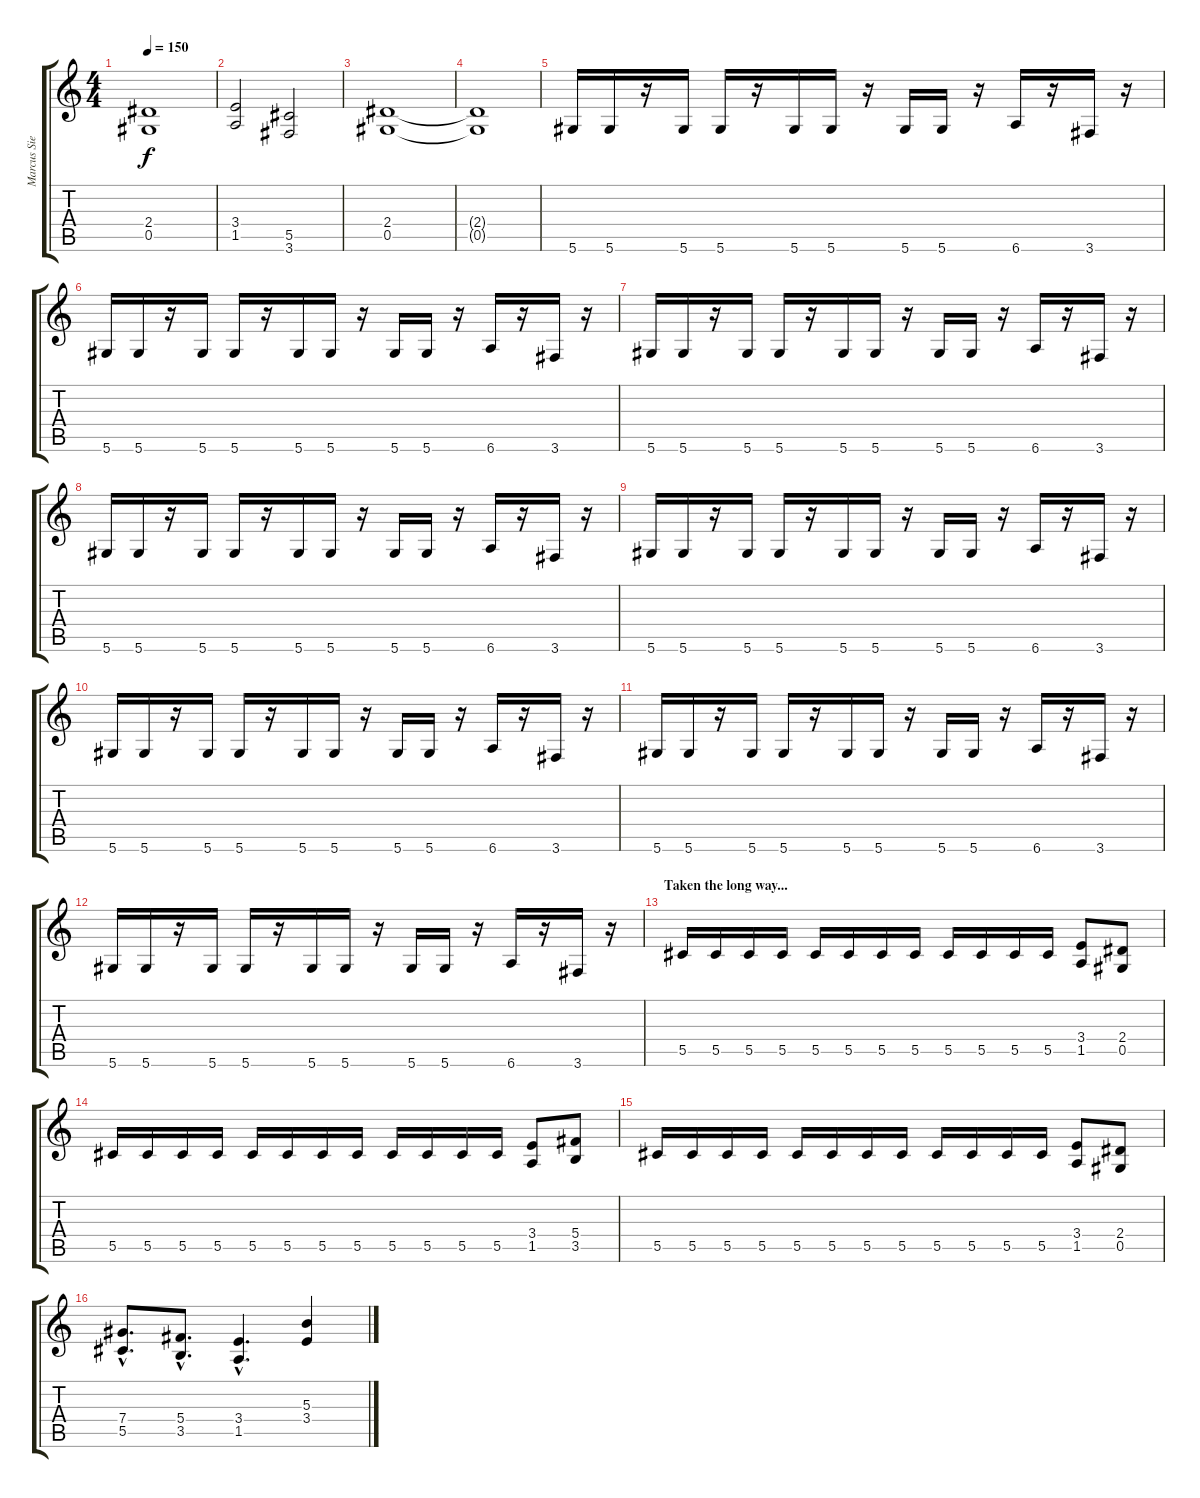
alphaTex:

\track ("Marcus Siepen" "Marcus Sie") {instrument distortionguitar}
\staff {score tabs}
\tuning (Eb4 Bb3 Gb3 Db3 Ab2 Eb2) {hide}
\ts (4 4)
\tempo 150
\clef g2
\ks c
(2.4 0.5).1{dy f instrument distortionguitar} |
(3.4 1.5).2 (5.5 3.6).2 |
(2.4 0.5).1 |
(2.4{t} 0.5{t}).1 |
5.6.16 5.6.16 r.16 5.6.16 5.6.16 r.16 5.6.16 5.6.16 r.16 5.6.16 5.6.16 r.16 6.6.16 r.16 3.6.16 r.16 |
5.6.16 5.6.16 r.16 5.6.16 5.6.16 r.16 5.6.16 5.6.16 r.16 5.6.16 5.6.16 r.16 6.6.16 r.16 3.6.16 r.16 |
5.6.16 5.6.16 r.16 5.6.16 5.6.16 r.16 5.6.16 5.6.16 r.16 5.6.16 5.6.16 r.16 6.6.16 r.16 3.6.16 r.16 |
5.6.16 5.6.16 r.16 5.6.16 5.6.16 r.16 5.6.16 5.6.16 r.16 5.6.16 5.6.16 r.16 6.6.16 r.16 3.6.16 r.16 |
5.6.16 5.6.16 r.16 5.6.16 5.6.16 r.16 5.6.16 5.6.16 r.16 5.6.16 5.6.16 r.16 6.6.16 r.16 3.6.16 r.16 |
5.6.16 5.6.16 r.16 5.6.16 5.6.16 r.16 5.6.16 5.6.16 r.16 5.6.16 5.6.16 r.16 6.6.16 r.16 3.6.16 r.16 |
5.6.16 5.6.16 r.16 5.6.16 5.6.16 r.16 5.6.16 5.6.16 r.16 5.6.16 5.6.16 r.16 6.6.16 r.16 3.6.16 r.16 |
5.6.16 5.6.16 r.16 5.6.16 5.6.16 r.16 5.6.16 5.6.16 r.16 5.6.16 5.6.16 r.16 6.6.16 r.16 3.6.16 r.16 |
\section ("" "Taken the long way...")
5.5.16 5.5.16 5.5.16 5.5.16 5.5.16 5.5.16 5.5.16 5.5.16 5.5.16 5.5.16 5.5.16 5.5.16 (3.4 1.5).8 (2.4 0.5).8 |
5.5.16 5.5.16 5.5.16 5.5.16 5.5.16 5.5.16 5.5.16 5.5.16 5.5.16 5.5.16 5.5.16 5.5.16 (3.4 1.5).8 (5.4 3.5).8 |
5.5.16 5.5.16 5.5.16 5.5.16 5.5.16 5.5.16 5.5.16 5.5.16 5.5.16 5.5.16 5.5.16 5.5.16 (3.4 1.5).8 (2.4 0.5).8 |
(7.4{hac} 5.5{hac}).8{d} (5.4{hac} 3.5{hac}).8{d} (3.4{hac} 1.5{hac}).4{d} (5.3 3.4).4
